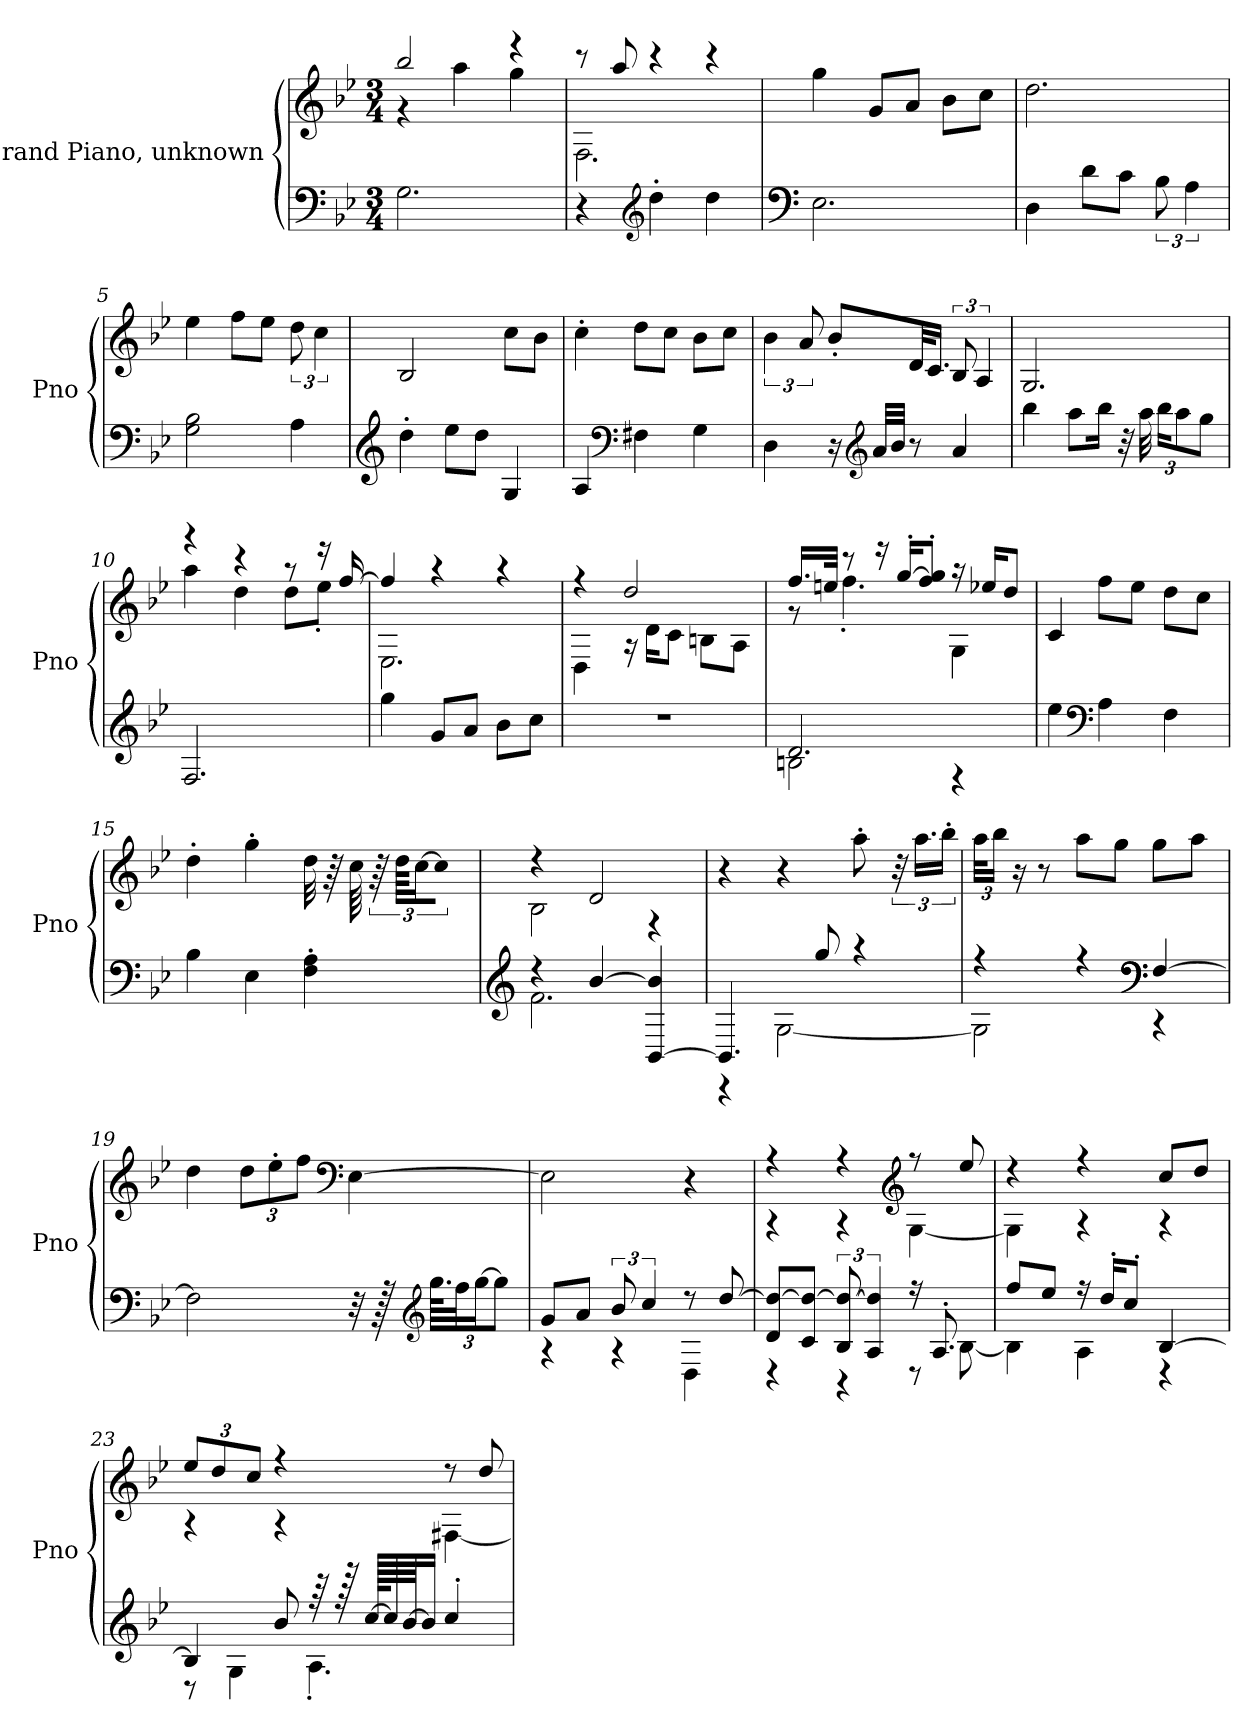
**kern	**kern
*part1	*part1
*staff2	*staff1
*I"Grand Piano, unknown	*
*I'Pno	*
*clefF4	*clefG2
*k[b-e-]	*k[b-e-]
*M3/4	*M3/4
*MM109	*MM109
=1	=1
*	*^
2.G\	2bb-/	4r
.	.	4aa\
.	4r	4gg\
=2	=2	=2
4r	8r	2.F\
.	8aa/	.
*clefG2	*	*
4dd'\	4r	.
4dd\	4r	.
*	*v	*v
=3	=3
*clefF4	*
2.E-\	4gg\
.	8g/L
.	8a/J
.	8b-\L
.	8cc\J
=4	=4
4D\	2.dd\
8d\L	.
8c\J	.
12B-\	.
6A\	.
=5	=5
2G\ 2B-\	4ee-\
.	8ff\L
.	8ee-\J
4A\	12dd\
.	6cc\
=6	=6
*clefG2	*
4dd'\	2B-/
8ee-\L	.
8dd\J	.
4G/	8cc\L
.	8b-\J
=7	=7
4A/	4cc'\
*clefF4	*
4F#X\	8dd\L
.	8cc\J
4G\	8b-\L
.	8cc\J
!!LO:LB:g=z
=8	=8
4D\	6b-\
.	12a/
16r	8b-'/L
*clefG2	*
32a/LLL	.
32b-/JJJ	.
8r	32d/KL
.	16.c/JJ
4a/	12B-/
.	6A/
=9	=9
4bb-\	2.G/
8aa\L	.
16bb-\Jk	.
32r	.
32aa\	.
*Xbrackettup	*
24bb-\KL	.
12aa\	.
8gg\J	.
=10	=10
*	*^
2.F/	4r	4aa\
.	4r	4dd\
.	8r	8dd\L
.	16r	8ee-'\J
.	[16ff/	.
=11	=11	=11
4gg\	4ff/]	2.E-\
8g/L	4r	.
8a/J	.	.
8b-\L	4r	.
8cc\J	.	.
=12	=12	=12
2.r	4r	4D\
.	2dd/	16r
.	.	16d\KL
.	.	8c\J
.	.	8Bn\L
.	.	8A\J
!!LO:LB:g=z	!!
=13	=13	=13
*^	*	*
2.d/	2Bn\	16.ff/LL	8r
.	.	32een/JJk	.
.	.	8r	4.ff'\
.	.	16r	.
.	.	[16gg'/KL	.
.	.	8ff/' 8gg/]'J	.
.	4r	16r	4G\
.	.	16ee-X/KL	.
.	.	8dd/J	.
*v	*v	*	*
*	*v	*v
=14	=14
4ee-\	4c/
*clefF4	*
4A\	8ff\L
.	8ee-\J
4F\	8dd\L
.	8cc\J
=15	=15
4B-\	4dd'\
4E-\	4gg'\
4F\' 4A\'	32dd\
.	64r
.	64cc\
.	96r
.	96dd\KKLL
.	[24cc\J
.	8cc\J]
=16	=16
*clefG2	*
*^	*^
4r	2.f\	4r	2B-\
[4b-/	.	2d/	.
[4BB-/ 4b-/]	.	.	4r
*	*	*v	*v
=17	=17	=17
4.BB-/]	4r	4r
.	[2G\	4r
8gg/	.	.
4r	.	8aa'\
.	.	48r
.	.	24.aa\LL
.	.	24bb-'\JJ
!!LO:LB:g=z
=18	=18	=18
*	*	*Xbrackettup
4r	2G\]	48aa\KLL
.	.	24bb-\JJ
.	.	16r
.	.	8r
4r	.	8aa\L
.	.	8gg\J
*clefF4	*	*
[4F/	4r	8gg\L
.	.	8aa\J
*v	*v	*
=19	=19
2F\]	4dd\
.	12dd\L
.	12ee-'\
.	12ff\J
*	*clefF4
32r	[4E-\
128r	.
*clefG2	*
64.gg\KLLL	.
48ff\J	.
[24gg\J	.
8gg\J]	.
=20	=20
*^	*
8g/L	4r	2E-\]
8a/J	.	.
*brackettup	*	*
12b-/	4r	.
6cc/	.	.
8r	4D\	4r
[8dd/	.	.
=21	=21	=21
*	*	*^
8d/ 8dd/_L	4r	4r	4r
8c/ 8dd/_J	.	.	.
12B-/ 12dd/_	4r	4r	4r
6A/ 6dd/]	.	.	.
*	*	*clefG2	*
16r	8r	8r	[4G\
8.A'/	.	.	.
.	[8B-\	8ee-/	.
!!LO:LB:g=z	!!
=22	=22	=22	=22
8ff/L	4B-\]	4r	4G\]
8ee-/J	.	.	.
16r	4A\	4r	4r
16dd'/KL	.	.	.
8cc'/J	.	.	.
[4B-/	4r	8cc/L	4r
.	.	8dd/J	.
=23	=23	=23	=23
4B-/]	8r	12ee-/L	4r
.	.	12dd/	.
.	4G\	.	.
.	.	12cc/J	.
8b-/	.	4r	4r
64r	4.A'\	.	.
128r	.	.	.
[128cc/KLLLL	.	.	.
64cc/]	.	.	.
[64b-/JJ	.	.	.
16b-/JJ]	.	.	.
4cc'/	.	8r	[4F#X\
.	.	8dd/	.
*v	*v	*	*
*	*v	*v
=	=
*-	*-
